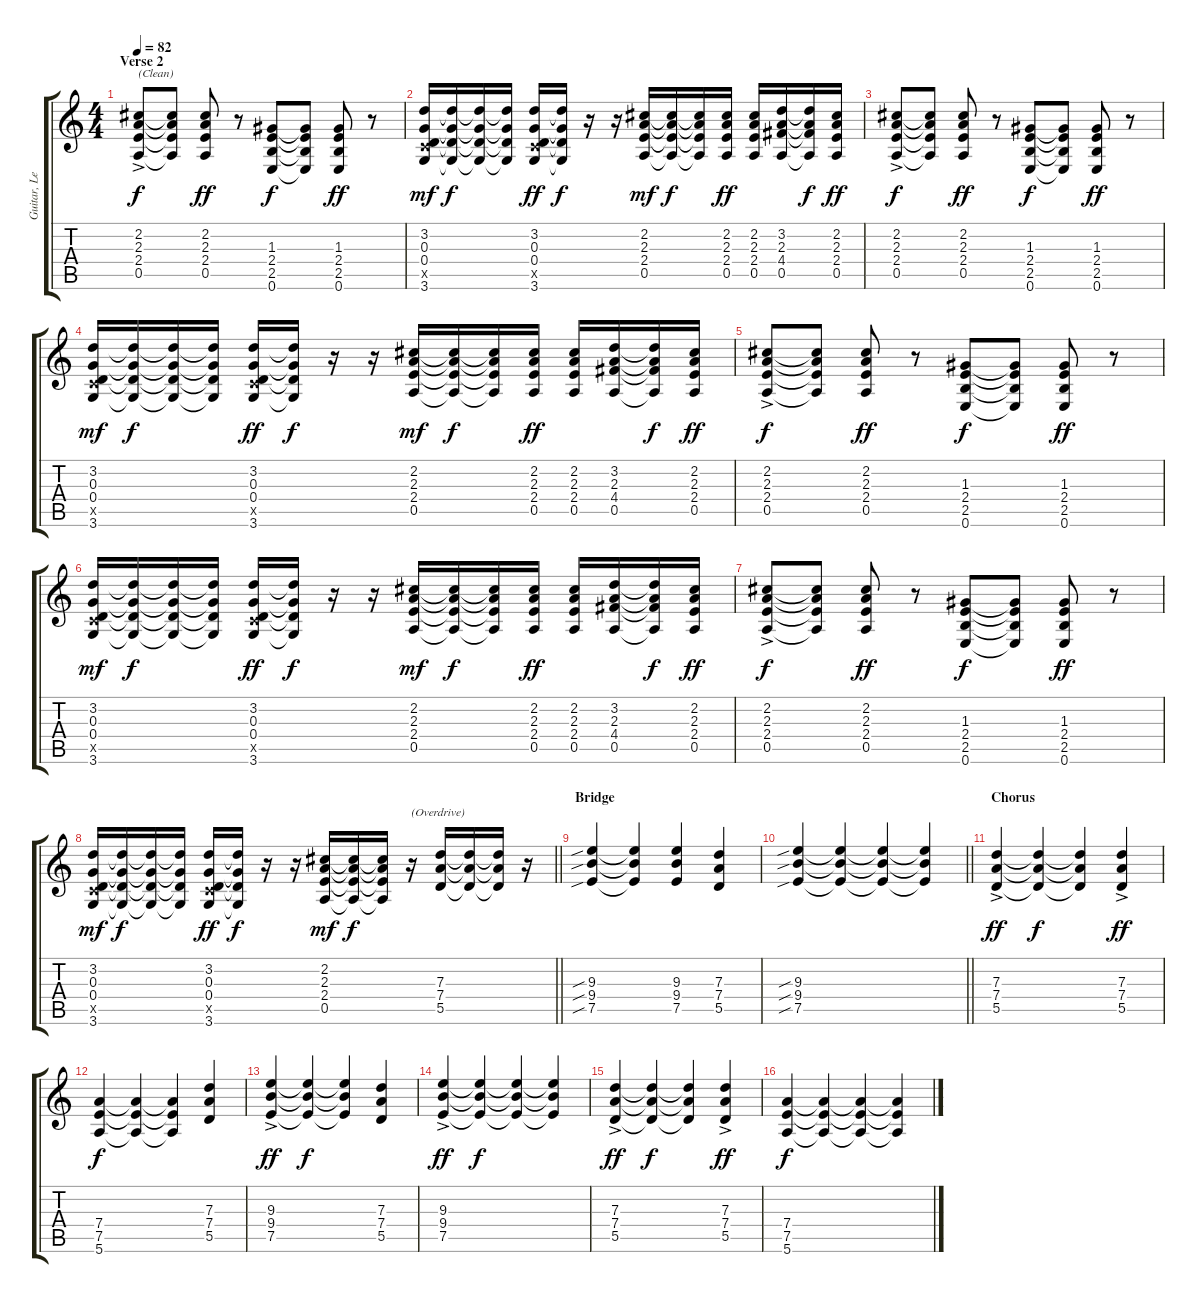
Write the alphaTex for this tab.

\track ("Guitar, Lead" "Guitar, Le") {instrument electricguitarclean}
\staff {score tabs}
\tuning (E4 B3 G3 D3 A2 E2) {hide}
\ts (4 4)
\section ("" "Verse 2")
\tempo 82
\clef g2
\ks c
(2.2{ac} 2.3{ac} 2.4{ac} 0.5{ac}).8{txt "(Clean)" dy f instrument electricguitarclean} (2.2{t} 2.3{t} 2.4{t} 0.5{t}).8 (2.2 2.3 2.4 0.5).8{dy ff} r.8 (1.3 2.4 2.5 0.6).8{dy f} (1.3{t} 2.4{t} 2.5{t} 0.6{t}).8 (1.3 2.4 2.5 0.6).8{dy ff} r.8 |
(3.2 0.3 0.4 3.5{x} 3.6).16{dy mf} (3.2{t} 0.3{t} 0.4{t} 3.6{t}).16{dy f} (3.2{t} 0.3{t} 0.4{t} 3.6{t}).16 (3.2{t} 0.3{t} 0.4{t} 3.6{t}).16 (3.2 0.3 0.4 3.5{x} 3.6).16{dy ff} (3.2{t} 0.3{t} 0.4{t} 3.6{t}).16{dy f} r.16 r.16 (2.2 2.3 2.4 0.5).16{dy mf} (2.2{t} 2.3{t} 2.4{t} 0.5{t}).16{dy f} (2.2{t} 2.3{t} 2.4{t} 0.5{t}).16 (2.2 2.3 2.4 0.5).16{dy ff} (2.2 2.3 2.4 0.5).16 (3.2 2.3 4.4 0.5).16 (3.2{t} 2.3{t} 4.4{t} 0.5{t}).16{dy f} (2.2 2.3 2.4 0.5).16{dy ff} |
(2.2{ac} 2.3{ac} 2.4{ac} 0.5{ac}).8{dy f} (2.2{t} 2.3{t} 2.4{t} 0.5{t}).8 (2.2 2.3 2.4 0.5).8{dy ff} r.8 (1.3 2.4 2.5 0.6).8{dy f} (1.3{t} 2.4{t} 2.5{t} 0.6{t}).8 (1.3 2.4 2.5 0.6).8{dy ff} r.8 |
(3.2 0.3 0.4 3.5{x} 3.6).16{dy mf} (3.2{t} 0.3{t} 0.4{t} 3.6{t}).16{dy f} (3.2{t} 0.3{t} 0.4{t} 3.6{t}).16 (3.2{t} 0.3{t} 0.4{t} 3.6{t}).16 (3.2 0.3 0.4 3.5{x} 3.6).16{dy ff} (3.2{t} 0.3{t} 0.4{t} 3.6{t}).16{dy f} r.16 r.16 (2.2 2.3 2.4 0.5).16{dy mf} (2.2{t} 2.3{t} 2.4{t} 0.5{t}).16{dy f} (2.2{t} 2.3{t} 2.4{t} 0.5{t}).16 (2.2 2.3 2.4 0.5).16{dy ff} (2.2 2.3 2.4 0.5).16 (3.2 2.3 4.4 0.5).16 (3.2{t} 2.3{t} 4.4{t} 0.5{t}).16{dy f} (2.2 2.3 2.4 0.5).16{dy ff} |
(2.2{ac} 2.3{ac} 2.4{ac} 0.5{ac}).8{dy f} (2.2{t} 2.3{t} 2.4{t} 0.5{t}).8 (2.2 2.3 2.4 0.5).8{dy ff} r.8 (1.3 2.4 2.5 0.6).8{dy f} (1.3{t} 2.4{t} 2.5{t} 0.6{t}).8 (1.3 2.4 2.5 0.6).8{dy ff} r.8 |
(3.2 0.3 0.4 3.5{x} 3.6).16{dy mf} (3.2{t} 0.3{t} 0.4{t} 3.6{t}).16{dy f} (3.2{t} 0.3{t} 0.4{t} 3.6{t}).16 (3.2{t} 0.3{t} 0.4{t} 3.6{t}).16 (3.2 0.3 0.4 3.5{x} 3.6).16{dy ff} (3.2{t} 0.3{t} 0.4{t} 3.6{t}).16{dy f} r.16 r.16 (2.2 2.3 2.4 0.5).16{dy mf} (2.2{t} 2.3{t} 2.4{t} 0.5{t}).16{dy f} (2.2{t} 2.3{t} 2.4{t} 0.5{t}).16 (2.2 2.3 2.4 0.5).16{dy ff} (2.2 2.3 2.4 0.5).16 (3.2 2.3 4.4 0.5).16 (3.2{t} 2.3{t} 4.4{t} 0.5{t}).16{dy f} (2.2 2.3 2.4 0.5).16{dy ff} |
(2.2{ac} 2.3{ac} 2.4{ac} 0.5{ac}).8{dy f} (2.2{t} 2.3{t} 2.4{t} 0.5{t}).8 (2.2 2.3 2.4 0.5).8{dy ff} r.8 (1.3 2.4 2.5 0.6).8{dy f} (1.3{t} 2.4{t} 2.5{t} 0.6{t}).8 (1.3 2.4 2.5 0.6).8{dy ff} r.8 |
\barLineRight lightlight
(3.2 0.3 0.4 3.5{x} 3.6).16{dy mf} (3.2{t} 0.3{t} 0.4{t} 3.6{t}).16{dy f} (3.2{t} 0.3{t} 0.4{t} 3.6{t}).16 (3.2{t} 0.3{t} 0.4{t} 3.6{t}).16 (3.2 0.3 0.4 3.5{x} 3.6).16{dy ff} (3.2{t} 0.3{t} 0.4{t} 3.6{t}).16{dy f} r.16 r.16 (2.2 2.3 2.4 0.5).16{dy mf} (2.2{t} 2.3{t} 2.4{t} 0.5{t}).16{dy f} (2.2{t} 2.3{t} 2.4{t} 0.5{t}).16 r.16{txt "(Overdrive)" instrument overdrivenguitar} (7.3 7.4 5.5).16 (7.3{t} 7.4{t} 5.5{t}).16 (7.3{t} 7.4{t} 5.5{t}).16 r.16 |
\section ("" "Bridge")
(9.3{sib} 9.4{sib} 7.5{sib}).4 (9.3{t} 9.4{t} 7.5{t}).4 (9.3 9.4 7.5).4 (7.3 7.4 5.5).4 |
\barLineRight lightlight
(9.3{sib} 9.4{sib} 7.5{sib}).4 (9.3{t} 9.4{t} 7.5{t}).4 (9.3{t} 9.4{t} 7.5{t}).4 (9.3{t} 9.4{t} 7.5{t}).4 |
\section ("" "Chorus")
(7.3{ac} 7.4{ac} 5.5{ac}).4{dy ff} (7.3{t} 7.4{t} 5.5{t}).4{dy f} (7.3{t} 7.4{t} 5.5{t}).4 (7.3{ac} 7.4{ac} 5.5{ac}).4{dy ff} |
(7.4 7.5 5.6).4{dy f} (7.4{t} 7.5{t} 5.6{t}).4 (7.4{t} 7.5{t} 5.6{t}).4 (7.3 7.4 5.5).4 |
(9.3{ac} 9.4{ac} 7.5{ac}).4{dy ff} (9.3{t} 9.4{t} 7.5{t}).4{dy f} (9.3{t} 9.4{t} 7.5{t}).4 (7.3 7.4 5.5).4 |
(9.3{ac} 9.4{ac} 7.5{ac}).4{dy ff} (9.3{t} 9.4{t} 7.5{t}).4{dy f} (9.3{t} 9.4{t} 7.5{t}).4 (9.3{t} 9.4{t} 7.5{t}).4 |
(7.3{ac} 7.4{ac} 5.5{ac}).4{dy ff} (7.3{t} 7.4{t} 5.5{t}).4{dy f} (7.3{t} 7.4{t} 5.5{t}).4 (7.3{ac} 7.4{ac} 5.5{ac}).4{dy ff} |
(7.4 7.5 5.6).4{dy f} (7.4{t} 7.5{t} 5.6{t}).4 (7.4{t} 7.5{t} 5.6{t}).4 (7.4{t} 7.5{t} 5.6{t}).4
